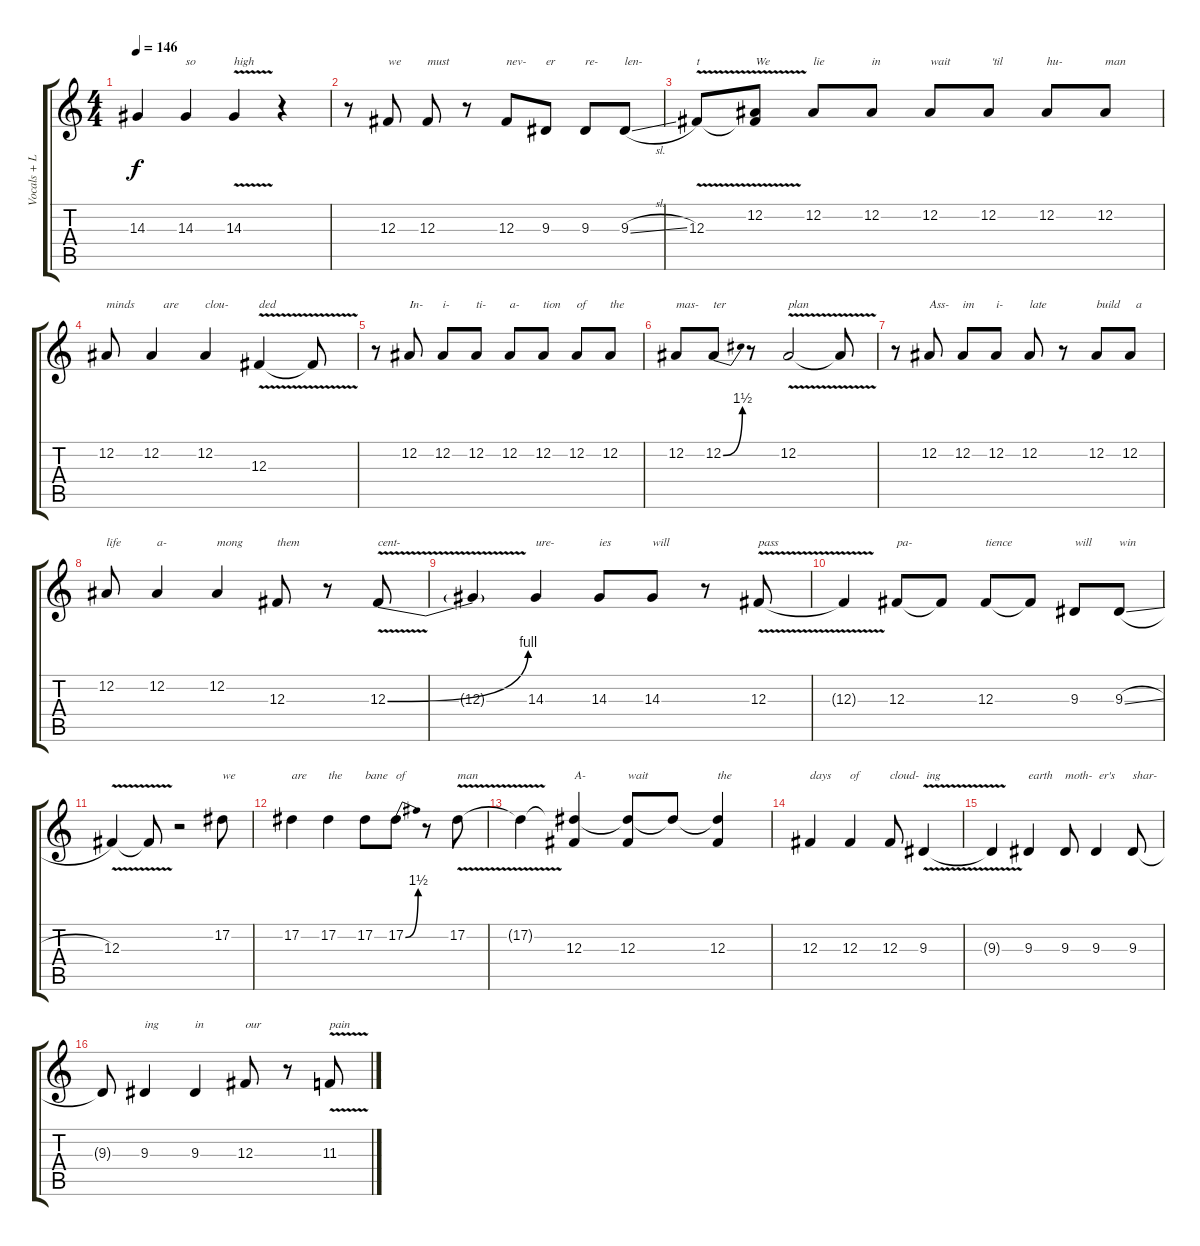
\track ("Vocals + Lyrics" "Vocals + L") {instrument lead1square}
\staff {score tabs}
\tuning (Eb4 Bb3 Gb3 Db3 Ab2 Eb2) {hide}
\ts (4 4)
\tempo 146
\clef g2
\ks c
14.3{t}.4{dy f} 14.3.4{txt "so"} 14.3{v}.4{txt "high"} r.4 |
r.8 12.3.8{txt "we"} 12.3.8{txt "must"} r.8 12.3.8{txt "nev-"} 9.3.8{txt "er"} 9.3.8{txt "re-"} 9.3{sl}.8{txt "len-"} |
12.3{v}.8{txt "t"} (12.2 12.3{t}).8{txt "We"} 12.2.8{txt "lie"} 12.2.8{txt "in"} 12.2.8{txt "wait"} 12.2.8{txt " 'til"} 12.2.8{txt "hu-"} 12.2.8{txt "man"} |
12.2.8{txt "minds"} 12.2.4{txt "    are"} 12.2.4{txt "clou-"} 12.3{v}.4{txt "ded"} 12.3{t}.8 |
r.8 12.2.8{txt "In-"} 12.2.8{txt "i-"} 12.2.8{txt "ti-"} 12.2.8{txt "a-"} 12.2.8{txt "tion"} 12.2.8{txt "of"} 12.2.8{txt "the"} |
12.2.8{txt "mas-"} 12.2{be (bend 0 0 60 6)}.8{txt "ter"} r.8 12.2{v}.2{txt "plan"} 12.2{t}.8 |
r.8 12.2.8{txt "Ass-"} 12.2.8{txt "im"} 12.2.8{txt "i-"} 12.2.8{txt "late"} r.8 12.2.8{txt "build"} 12.2.8{txt "  a"} |
12.2.8{txt "life"} 12.2.4{txt "a-"} 12.2.4{txt "mong"} 12.3.8{txt "them"} r.8 12.3{be (bend 0 0 60 4) v}.8{txt "cent-"} |
12.3{t}.4 14.3.4{txt "ure-"} 14.3.8{txt "ies"} 14.3.8{txt "will"} r.8 12.3{v}.8{txt "pass"} |
12.3{t}.4 12.3.8{txt "pa-"} 12.3{t}.8 12.3.8{txt "tience"} 12.3{t}.8 9.3.8{txt "will"} 9.3{sl}.8{txt "win"} |
12.3{v}.4 12.3{t}.8 r.2 17.2.8{txt "we"} |
17.2.4{txt "are"} 17.2.4{txt "the"} 17.2.8{txt "bane"} 17.2{be (bend 0 0 60 6)}.8{txt "of"} r.8 17.2{v}.8{txt "man"} |
17.2{t}.4 (17.2{t} 12.3).4{txt "A-"} (17.2{t} 12.3).8{txt "wait"} 17.2{t}.8 (17.2{t} 12.3).4{txt "the"} |
12.3.4{txt "days"} 12.3.4{txt "of"} 12.3.8{txt "cloud-"} 9.3{v}.4{txt " ing"} |
9.3{t}.4 9.3.4{txt "earth"} 9.3.8{txt "moth-"} 9.3.4{txt " er's"} 9.3.8{txt "shar-"} |
9.3{t}.8 9.3.4{txt "ing"} 9.3.4{txt "in"} 12.3.8{txt "our"} r.8 11.3{v}.8{txt "pain"}
